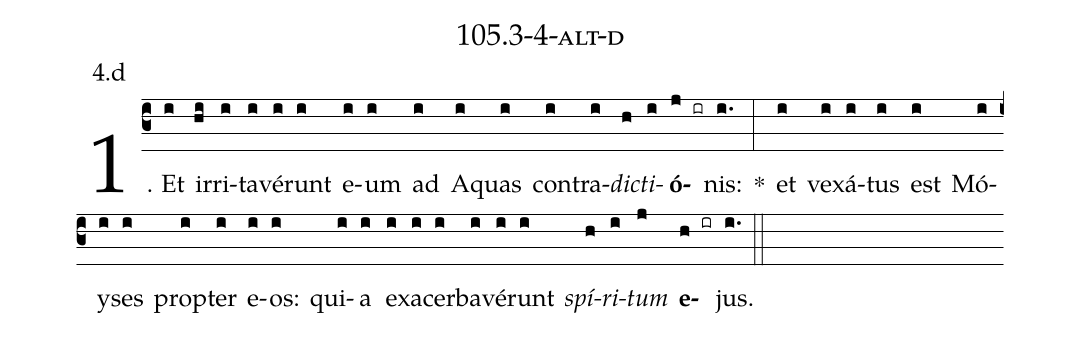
name: 105.3-4-alt-d;
annotation: 4.d;
%%
(c3)1. Et(i) ir(hi)ri(i)ta(i)vé(i)runt(i) e(i)um(i) ad(i) A(i)quas(i) con(i)tra(i)<i>dic</i>(h)<i>ti</i>(i)<b>ó</b>(j ir)nis:(i.) *(:) et(i) ve(i)xá(i)tus(i) est(i) Mó(i)y(i)ses(i) prop(i)ter(i) e(i)os:(i) qui(i)a(i) ex(i)a(i)cer(i)ba(i)vé(i)runt(i) <i>spí</i>(h)<i>ri</i>(i)<i>tum</i>(j) <b>e</b>(h ir)jus.(i.) (::)


%E(i) u(h) o(i) u(j) a(h) e.(i.) (::)
